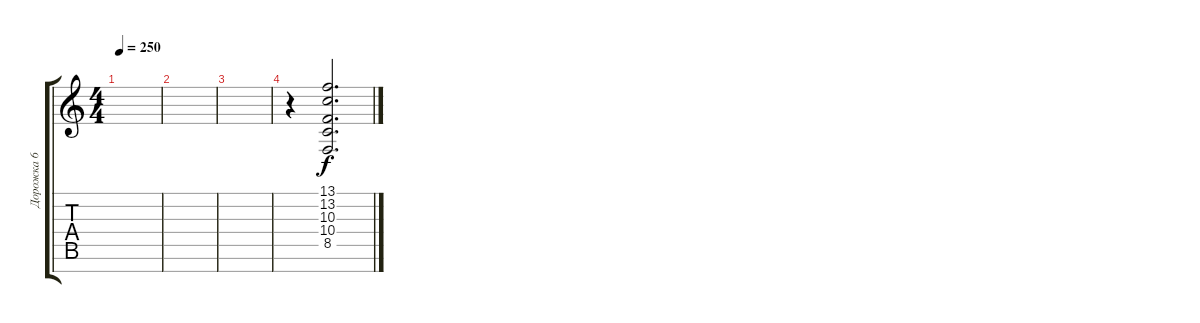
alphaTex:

\track ("Дорожка 6" "Дорожка 6") {instrument drawbarorgan}
\staff {score tabs}
\tuning (E4 B3 G3 D3 A2 E2 B1) {hide}
\ts (4 4)
\tempo 250
\clef g2
\ks c
|
|
|
r.4 (13.1 13.2 10.3 10.4 8.5).2{d}
